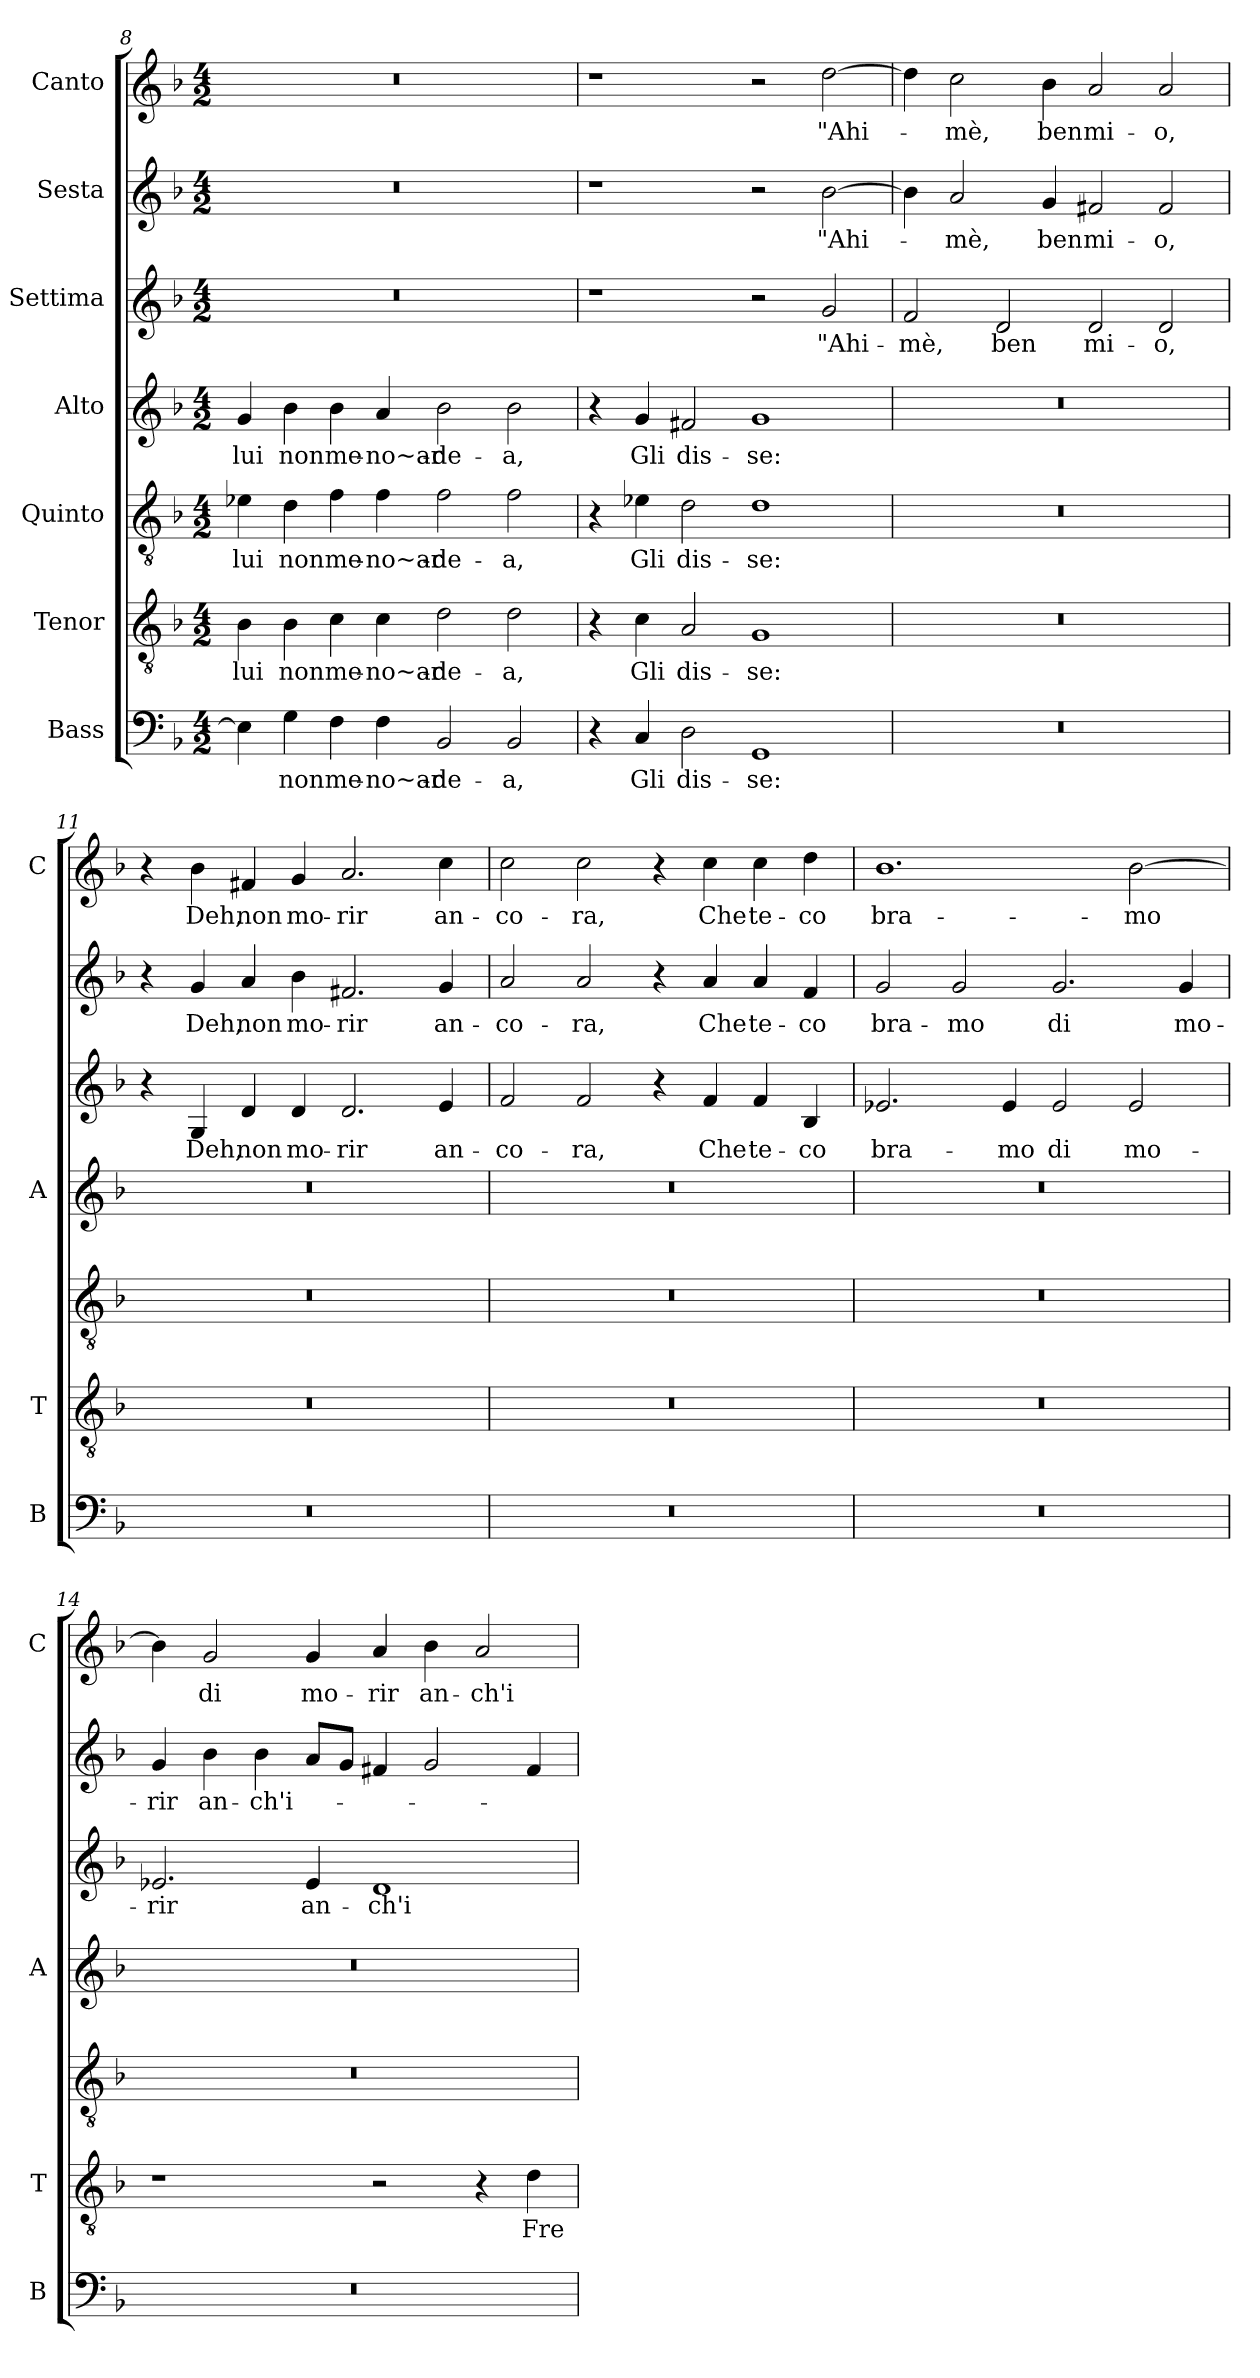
**kern	**text	**kern	**text	**kern	**text	**kern	**text	**kern	**text	**kern	**text	**kern	**text
*part7	*part7	*part6	*part6	*part5	*part5	*part4	*part4	*part3	*part3	*part2	*part2	*part1	*part1
*staff7	*staff7	*staff6	*staff6	*staff5	*staff5	*staff4	*staff4	*staff3	*staff3	*staff2	*staff2	*staff1	*staff1
*I"Bass	*	*I"Tenor	*	*I"Quinto	*	*I"Alto	*	*I"Settima	*	*I"Sesta	*	*I"Canto	*
*I'B	*	*I'T	*	*	*	*I'A	*	*	*	*	*	*I'C	*
*clefF4	*	*clefGv2	*	*clefGv2	*	*clefG2	*	*clefG2	*	*clefG2	*	*clefG2	*
*k[b-]	*	*k[b-]	*	*k[b-]	*	*k[b-]	*	*k[b-]	*	*k[b-]	*	*k[b-]	*
*F:	*	*F:	*	*F:	*	*F:	*	*F:	*	*F:	*	*F:	*
*M4/2	*	*M4/2	*	*M4/2	*	*M4/2	*	*M4/2	*	*M4/2	*	*M4/2	*
=8	=8	=8	=8	=8	=8	=8	=8	=8	=8	=8	=8	=8	=8
4E-\]	.	4B-\	lui	4e-X\	lui	4g/	lui	0r	.	0r	.	0r	.
4G\	non	4B-\	non	4d\	non	4b-\	non	.	.	.	.	.	.
4F\	me-	4c\	me-	4f\	me-	4b-\	me-	.	.	.	.	.	.
4F\	-no~ar-	4c\	-no~ar-	4f\	-no~ar-	4a/	-no~ar-	.	.	.	.	.	.
2BB-/	-de-	2d\	-de-	2f\	-de-	2b-\	-de-	.	.	.	.	.	.
2BB-/	-a,	2d\	-a,	2f\	-a,	2b-\	-a,	.	.	.	.	.	.
=9	=9	=9	=9	=9	=9	=9	=9	=9	=9	=9	=9	=9	=9
4r	.	4r	.	4r	.	4r	.	1r	.	1r	.	1r	.
4C/	Gli	4c\	Gli	4e-X\	Gli	4g/	Gli	.	.	.	.	.	.
2D\	dis-	2A/	dis-	2d\	dis-	2f#X/	dis-	.	.	.	.	.	.
1GG	-se:	1G	-se:	1d	-se:	1g	-se:	2r	.	2r	.	2r	.
.	.	.	.	.	.	.	.	2g/	"Ahi-	[2b-\	"Ahi-	[2dd\	"Ahi-
!!LO:LB:g=z
=10	=10	=10	=10	=10	=10	=10	=10	=10	=10	=10	=10	=10	=10
0r	.	0r	.	0r	.	0r	.	2f/	-mè,	4b-\]	.	4dd\]	.
.	.	.	.	.	.	.	.	.	.	2a/	-mè,	2cc\	-mè,
.	.	.	.	.	.	.	.	2d/	ben	.	.	.	.
.	.	.	.	.	.	.	.	.	.	4g/	ben	4b-\	ben
.	.	.	.	.	.	.	.	2d/	mi-	2f#X/	mi-	2a/	mi-
.	.	.	.	.	.	.	.	2d/	-o,	2f#/	-o,	2a/	-o,
=11	=11	=11	=11	=11	=11	=11	=11	=11	=11	=11	=11	=11	=11
0r	.	0r	.	0r	.	0r	.	4r	.	4r	.	4r	.
.	.	.	.	.	.	.	.	4G/	Deh,	4g/	Deh,	4b-\	Deh,
.	.	.	.	.	.	.	.	4d/	non	4a/	non	4f#X/	non
.	.	.	.	.	.	.	.	4d/	mo-	4b-\	mo-	4g/	mo-
.	.	.	.	.	.	.	.	2.d/	-rir	2.f#X/	-rir	2.a/	-rir
.	.	.	.	.	.	.	.	4e/	an-	4g/	an-	4cc\	an-
=12	=12	=12	=12	=12	=12	=12	=12	=12	=12	=12	=12	=12	=12
0r	.	0r	.	0r	.	0r	.	2f/	-co-	2a/	-co-	2cc\	-co-
.	.	.	.	.	.	.	.	2f/	-ra,	2a/	-ra,	2cc\	-ra,
.	.	.	.	.	.	.	.	4r	.	4r	.	4r	.
.	.	.	.	.	.	.	.	4f/	Che	4a/	Che	4cc\	Che
.	.	.	.	.	.	.	.	4f/	te-	4a/	te-	4cc\	te-
.	.	.	.	.	.	.	.	4B-/	-co	4f/	-co	4dd\	-co
!!LO:PB:g=z
=13	=13	=13	=13	=13	=13	=13	=13	=13	=13	=13	=13	=13	=13
0r	.	0r	.	0r	.	0r	.	2.e-X/	bra-	2g/	bra-	1.b-	bra-
.	.	.	.	.	.	.	.	.	.	2g/	-mo	.	.
.	.	.	.	.	.	.	.	4e-/	-mo	.	.	.	.
.	.	.	.	.	.	.	.	2e-/	di	2.g/	di	.	.
.	.	.	.	.	.	.	.	2e-/	mo-	.	.	[2b-\	-mo
.	.	.	.	.	.	.	.	.	.	4g/	mo-	.	.
=14	=14	=14	=14	=14	=14	=14	=14	=14	=14	=14	=14	=14	=14
0r	.	1r	.	0r	.	0r	.	2.e-X/	-rir	4g/	-rir	4b-\]	.
.	.	.	.	.	.	.	.	.	.	4b-\	an-	2g/	di
.	.	.	.	.	.	.	.	.	.	4b-\	-ch'i-	.	.
.	.	.	.	.	.	.	.	4e-/	an-	8a/L	.	4g/	mo-
.	.	.	.	.	.	.	.	.	.	8g/J	.	.	.
.	.	2r	.	.	.	.	.	1d	-ch'i-	4f#X/	.	4a/	-rir
.	.	.	.	.	.	.	.	.	.	2g/	.	4b-\	an-
.	.	4r	.	.	.	.	.	.	.	.	.	2a/	-ch'i-
.	.	4d\	Fre-	.	.	.	.	.	.	4f#/	.	.	.
=	=	=	=	=	=	=	=	=	=	=	=	=	=
*-	*-	*-	*-	*-	*-	*-	*-	*-	*-	*-	*-	*-	*-
